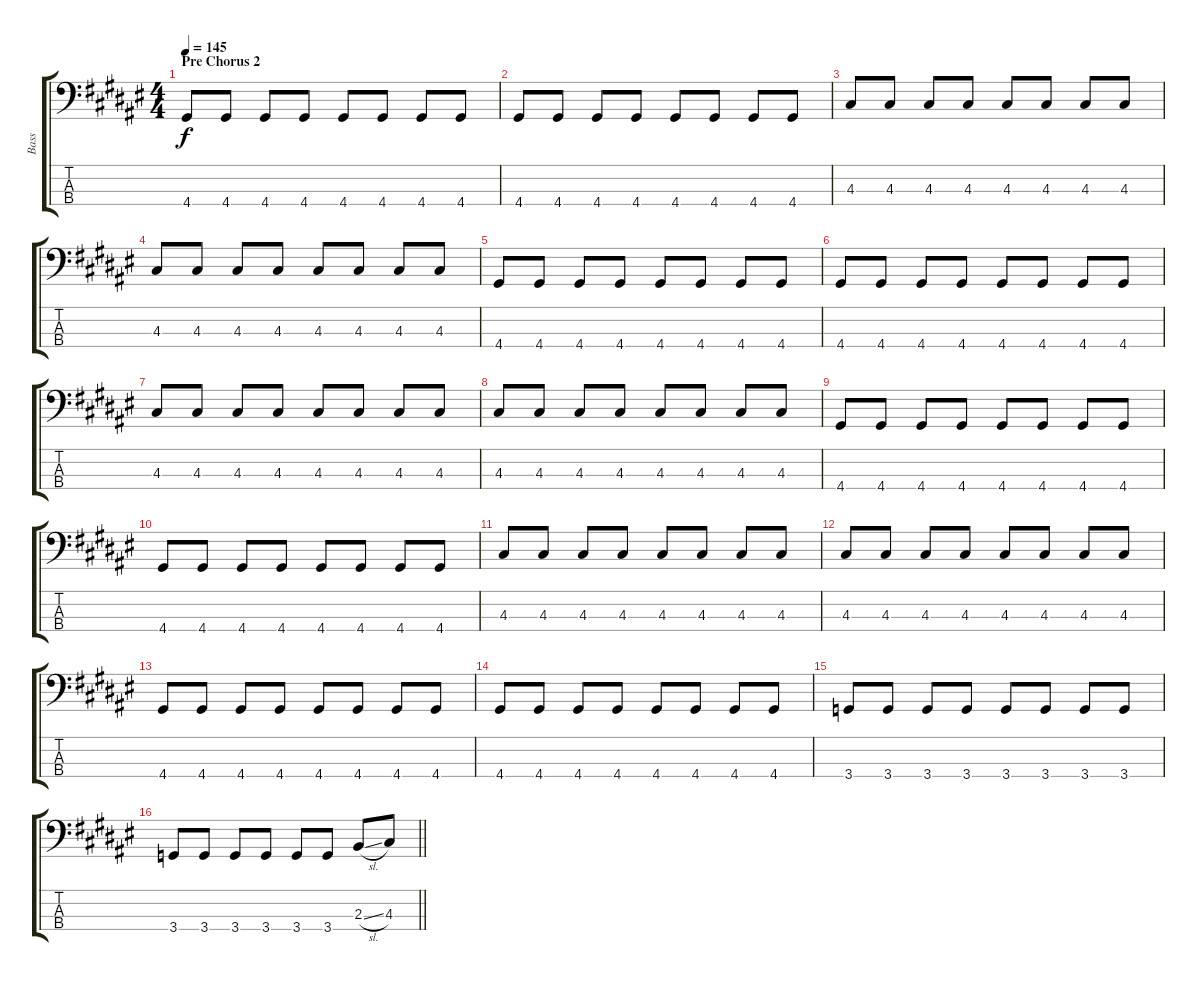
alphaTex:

\track ("Bass" "Bass") {instrument electricbassfinger}
\staff {score tabs}
\tuning (G2 D2 A1 E1) {hide}
\ts (4 4)
\section ("" "Pre Chorus 2")
\tempo 145
\clef f4
\ks f#
4.4.8{dy f} 4.4.8 4.4.8 4.4.8 4.4.8 4.4.8 4.4.8 4.4.8 |
4.4.8 4.4.8 4.4.8 4.4.8 4.4.8 4.4.8 4.4.8 4.4.8 |
4.3.8 4.3.8 4.3.8 4.3.8 4.3.8 4.3.8 4.3.8 4.3.8 |
4.3.8 4.3.8 4.3.8 4.3.8 4.3.8 4.3.8 4.3.8 4.3.8 |
4.4.8 4.4.8 4.4.8 4.4.8 4.4.8 4.4.8 4.4.8 4.4.8 |
4.4.8 4.4.8 4.4.8 4.4.8 4.4.8 4.4.8 4.4.8 4.4.8 |
4.3.8 4.3.8 4.3.8 4.3.8 4.3.8 4.3.8 4.3.8 4.3.8 |
4.3.8 4.3.8 4.3.8 4.3.8 4.3.8 4.3.8 4.3.8 4.3.8 |
4.4.8 4.4.8 4.4.8 4.4.8 4.4.8 4.4.8 4.4.8 4.4.8 |
4.4.8 4.4.8 4.4.8 4.4.8 4.4.8 4.4.8 4.4.8 4.4.8 |
4.3.8 4.3.8 4.3.8 4.3.8 4.3.8 4.3.8 4.3.8 4.3.8 |
4.3.8 4.3.8 4.3.8 4.3.8 4.3.8 4.3.8 4.3.8 4.3.8 |
4.4.8 4.4.8 4.4.8 4.4.8 4.4.8 4.4.8 4.4.8 4.4.8 |
4.4.8 4.4.8 4.4.8 4.4.8 4.4.8 4.4.8 4.4.8 4.4.8 |
3.4.8 3.4.8 3.4.8 3.4.8 3.4.8 3.4.8 3.4.8 3.4.8 |
\barLineRight lightlight
3.4.8 3.4.8 3.4.8 3.4.8 3.4.8 3.4.8 2.3{sl}.8 4.3.8
